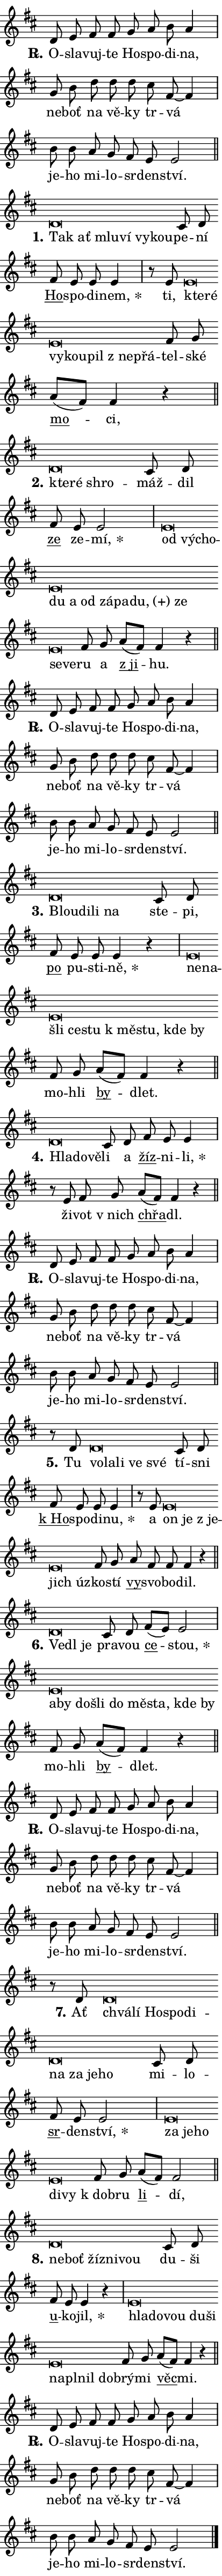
\version "2.24.0"
\header { tagline = "" }
\paper {
  indent = 0\cm
  top-margin = 0\cm
  right-margin = 0.13\cm % to fit lyric hyphens
  bottom-margin = 0\cm
  left-margin = 0\cm
  paper-width = 7\cm
  page-breaking = #ly:one-page-breaking
  system-system-spacing.basic-distance = #11
  score-system-spacing.basic-distance = #11
  ragged-last = ##f
}


%% Author: Thomas Morley
%% https://lists.gnu.org/archive/html/lilypond-user/2020-05/msg00002.html
#(define (line-position grob)
"Returns position of @var[grob} in current system:
   @code{'start}, if at first time-step
   @code{'end}, if at last time-step
   @code{'middle} otherwise
"
  (let* ((col (ly:item-get-column grob))
         (ln (ly:grob-object col 'left-neighbor))
         (rn (ly:grob-object col 'right-neighbor))
         (col-to-check-left (if (ly:grob? ln) ln col))
         (col-to-check-right (if (ly:grob? rn) rn col))
         (break-dir-left
           (and
             (ly:grob-property col-to-check-left 'non-musical #f)
             (ly:item-break-dir col-to-check-left)))
         (break-dir-right
           (and
             (ly:grob-property col-to-check-right 'non-musical #f)
             (ly:item-break-dir col-to-check-right))))
        (cond ((eqv? 1 break-dir-left) 'start)
              ((eqv? -1 break-dir-right) 'end)
              (else 'middle))))

#(define (tranparent-at-line-position vctor)
  (lambda (grob)
  "Relying on @code{line-position} select the relevant enry from @var{vctor}.
Used to determine transparency,"
    (case (line-position grob)
      ((end) (not (vector-ref vctor 0)))
      ((middle) (not (vector-ref vctor 1)))
      ((start) (not (vector-ref vctor 2))))))

noteHeadBreakVisibility =
#(define-music-function (break-visibility)(vector?)
"Makes @code{NoteHead}s transparent relying on @var{break-visibility}"
#{
  \override NoteHead.transparent =
    #(tranparent-at-line-position break-visibility)
#})

#(define delete-ledgers-for-transparent-note-heads
  (lambda (grob)
    "Reads whether a @code{NoteHead} is transparent.
If so this @code{NoteHead} is removed from @code{'note-heads} from
@var{grob}, which is supposed to be @code{LedgerLineSpanner}.
As a result ledgers are not printed for this @code{NoteHead}"
    (let* ((nhds-array (ly:grob-object grob 'note-heads))
           (nhds-list
             (if (ly:grob-array? nhds-array)
                 (ly:grob-array->list nhds-array)
                 '()))
           ;; Relies on the transparent-property being done before
           ;; Staff.LedgerLineSpanner.after-line-breaking is executed.
           ;; This is fragile ...
           (to-keep
             (remove
               (lambda (nhd)
                 (ly:grob-property nhd 'transparent #f))
               nhds-list)))
      ;; TODO find a better method to iterate over grob-arrays, similiar
      ;; to filter/remove etc for lists
      ;; For now rebuilt from scratch
      (set! (ly:grob-object grob 'note-heads)  '())
      (for-each
        (lambda (nhd)
          (ly:pointer-group-interface::add-grob grob 'note-heads nhd))
        to-keep))))

squashNotes = {
  \override NoteHead.X-extent = #'(-0.2 . 0.2)
  \override NoteHead.Y-extent = #'(-0.75 . 0)
  \override NoteHead.stencil =
    #(lambda (grob)
       (let ((pos (ly:grob-property grob 'staff-position)))
         (begin
           (if (< pos -7) (display "ERROR: Lower brevis then expected\n") (display "OK: Expected brevis position\n"))
           (if (<= pos -6) ly:text-interface::print ly:note-head::print))))
}
unSquashNotes = {
  \revert NoteHead.X-extent
  \revert NoteHead.Y-extent
  \revert NoteHead.stencil
}

hideNotes = \noteHeadBreakVisibility #begin-of-line-visible
unHideNotes = \noteHeadBreakVisibility #all-visible

% work-around for resetting accidentals
% https://lilypond.org/doc/v2.23/Documentation/notation/displaying-rhythms#unmetered-music
cadenzaMeasure = {
  \cadenzaOff
  \partial 1024 s1024
  \cadenzaOn
}

#(define-markup-command (accent layout props text) (markup?)
  "Underline accented syllable"
  (interpret-markup layout props
    #{\markup \override #'(offset . 4.3) \underline { #text }#}))

responsum = \markup \concat {
  "R" \hspace #-1.05 \path #0.1 #'((moveto 0 0.07) (lineto 0.9 0.8)) \hspace #0.05 "."
}

spaceSize = #0.6828661417322834 % exact space size for TeX Gyre Schola

\layout {
  \context {
    \Staff
    \remove "Time_signature_engraver"
    \override LedgerLineSpanner.after-line-breaking = #delete-ledgers-for-transparent-note-heads
  }
  \context {
    \Lyrics {
      \override LyricSpace.minimum-distance = \spaceSize
      \override LyricText.font-name = #"TeX Gyre Schola"
      \override LyricText.font-size = 1
      \override StanzaNumber.font-name = #"TeX Gyre Schola Bold"
      \override StanzaNumber.font-size = 1
    }
  }
  \context {
    \Score 
    \override NoteHead.text =
      #(lambda (grob) 
        (let ((pos (ly:grob-property grob 'staff-position)))
          #{\markup {
            \combine
              \halign #-0.55 \raise #(if (= pos -6) 0 0.5) \override #'(thickness . 2) \draw-line #'(3.2 . 0)
              \musicglyph "noteheads.sM1"
          }#}))
  }
}

% magnetic-lyrics.ily
%
%   written by
%     Jean Abou Samra <jean@abou-samra.fr>
%     Werner Lemberg <wl@gnu.org>
%
%   adapted by
%     Jiri Hon <jiri.hon@gmail.com>
%
% Version 2022-Apr-15

% https://www.mail-archive.com/lilypond-user@gnu.org/msg149350.html

#(define (Left_hyphen_pointer_engraver context)
   "Collect syllable-hyphen-syllable occurrences in lyrics and store
them in properties.  This engraver only looks to the left.  For
example, if the lyrics input is @code{foo -- bar}, it does the
following.

@itemize @bullet
@item
Set the @code{text} property of the @code{LyricHyphen} grob between
@q{foo} and @q{bar} to @code{foo}.

@item
Set the @code{left-hyphen} property of the @code{LyricText} grob with
text @q{foo} to the @code{LyricHyphen} grob between @q{foo} and
@q{bar}.
@end itemize

Use this auxiliary engraver in combination with the
@code{lyric-@/text::@/apply-@/magnetic-@/offset!} hook."
   (let ((hyphen #f)
         (text #f))
     (make-engraver
      (acknowledgers
       ((lyric-syllable-interface engraver grob source-engraver)
        (set! text grob)))
      (end-acknowledgers
       ((lyric-hyphen-interface engraver grob source-engraver)
        ;(when (not (grob::has-interface grob 'lyric-space-interface))
          (set! hyphen grob)));)
      ((stop-translation-timestep engraver)
       (when (and text hyphen)
         (ly:grob-set-object! text 'left-hyphen hyphen))
       (set! text #f)
       (set! hyphen #f)))))

#(define (lyric-text::apply-magnetic-offset! grob)
   "If the space between two syllables is less than the value in
property @code{LyricText@/.details@/.squash-threshold}, move the right
syllable to the left so that it gets concatenated with the left
syllable.

Use this function as a hook for
@code{LyricText@/.after-@/line-@/breaking} if the
@code{Left_@/hyphen_@/pointer_@/engraver} is active."
   (let ((hyphen (ly:grob-object grob 'left-hyphen #f)))
     (when hyphen
       (let ((left-text (ly:spanner-bound hyphen LEFT)))
         (when (grob::has-interface left-text 'lyric-syllable-interface)
           (let* ((common (ly:grob-common-refpoint grob left-text X))
                  (this-x-ext (ly:grob-extent grob common X))
                  (left-x-ext
                   (begin
                     ;; Trigger magnetism for left-text.
                     (ly:grob-property left-text 'after-line-breaking)
                     (ly:grob-extent left-text common X)))
                  ;; `delta` is the gap width between two syllables.
                  (delta (- (interval-start this-x-ext)
                            (interval-end left-x-ext)))
                  (details (ly:grob-property grob 'details))
                  (threshold (assoc-get 'squash-threshold details 0.2)))
             (when (< delta threshold)
               (let* (;; We have to manipulate the input text so that
                      ;; ligatures crossing syllable boundaries are not
                      ;; disabled.  For languages based on the Latin
                      ;; script this is essentially a beautification.
                      ;; However, for non-Western scripts it can be a
                      ;; necessity.
                      (lt (ly:grob-property left-text 'text))
                      (rt (ly:grob-property grob 'text))
                      (is-space (grob::has-interface hyphen 'lyric-space-interface))
                      (space (if is-space " " ""))
                      (extra-delta (if is-space spaceSize 0))
                      ;; Append new syllable.
                      (ltrt-space (if (and (string? lt) (string? rt))
                                (string-append lt space rt)
                                (make-concat-markup (list lt space rt))))
                      ;; Right-align `ltrt` to the right side.
                      (ltrt-space-markup (grob-interpret-markup
                               grob
                               (make-translate-markup
                                (cons (interval-length this-x-ext) 0)
                                (make-right-align-markup ltrt-space)))))
                 (begin
                   ;; Don't print `left-text`.
                   (ly:grob-set-property! left-text 'stencil #f)
                   ;; Set text and stencil (which holds all collected
                   ;; syllables so far) and shift it to the left.
                   (ly:grob-set-property! grob 'text ltrt-space)
                   (ly:grob-set-property! grob 'stencil ltrt-space-markup)
                   (ly:grob-translate-axis! grob (- (- delta extra-delta)) X))))))))))


#(define (lyric-hyphen::displace-bounds-first grob)
   ;; Make very sure this callback isn't triggered too early.
   (let ((left (ly:spanner-bound grob LEFT))
         (right (ly:spanner-bound grob RIGHT)))
     (ly:grob-property left 'after-line-breaking)
     (ly:grob-property right 'after-line-breaking)
     (ly:lyric-hyphen::print grob)))

squashThreshold = #0.4

\layout {
  \context {
    \Lyrics
    \consists #Left_hyphen_pointer_engraver
    \override LyricText.after-line-breaking =
      #lyric-text::apply-magnetic-offset!
    \override LyricHyphen.stencil = #lyric-hyphen::displace-bounds-first
    \override LyricText.details.squash-threshold = \squashThreshold
    \override LyricHyphen.minimum-distance = 0
    \override LyricHyphen.minimum-length = \squashThreshold
  }
}

squashText = \override LyricText.details.squash-threshold = 9999
unSquashText = \override LyricText.details.squash-threshold = \squashThreshold

leftText = \override LyricText.self-alignment-X = #LEFT
unLeftText = \revert LyricText.self-alignment-X

starOffset = #(lambda (grob) 
                (let ((x_offset (ly:self-alignment-interface::aligned-on-x-parent grob)))
                  (if (= x_offset 0) 0 (+ x_offset 1.2))))

star = #(define-music-function (syllable)(string?)
"Append star separator at the end of a syllable"
#{
  \once \override LyricText.X-offset = #starOffset
  \lyricmode { \markup {
    #syllable
    \override #'((font-name . "TeX Gyre Schola Bold")) \hspace #0.2 \lower #0.65 \larger "*"
  } }
#})

starAccent = #(define-music-function (syllable)(string?)
"Append star separator at the end of a syllable and make accent"
#{
  \once \override LyricText.X-offset = #starOffset
  \lyricmode { \markup {
    \accent #syllable
    \override #'((font-name . "TeX Gyre Schola Bold")) \hspace #0.2 \lower #0.65 \larger "*"
  } }
#})

breath = #(define-music-function (syllable)(string?)
"Append breathing indicator at the end of a syllable"
#{
  \lyricmode { \markup { #syllable "+" } }
#})

optionalBreath = #(define-music-function (syllable)(string?)
"Append optional breathing indicator at the end of a syllable"
#{
  \lyricmode { \markup { #syllable "(+)" } }
#})


\score {
    <<
        \new Voice = "melody" { \cadenzaOn \key d \major \relative { d'8 e fis fis g a b a4 \cadenzaMeasure \bar "|" g8 b d d d \bar "" cis fis,~ fis4 \cadenzaMeasure \bar "|" b8 b a g fis e e2 \cadenzaMeasure \bar "||" \break } }
        \new Lyrics \lyricsto "melody" { \lyricmode { \set stanza = \responsum
O -- sla -- vuj -- te Ho -- spo -- di -- na, ne -- boť na vě -- ky tr -- vá je -- ho mi -- lo -- sr -- den -- ství. } }
    >>
    \layout {}
}

\score {
    <<
        \new Voice = "melody" { \cadenzaOn \key d \major \relative { \squashNotes d'\breve*1/16 \hideNotes \breve*1/16 \bar "" \breve*1/16 \bar "" \breve*1/16 \bar "" \breve*1/16 \breve*1/16 \bar "" \unHideNotes \unSquashNotes cis8 d \bar "" fis e e e4 \cadenzaMeasure \bar "|" r8 e8 \squashNotes e\breve*1/16 \hideNotes \breve*1/16 \bar "" \breve*1/16 \bar "" \breve*1/16 \bar "" \breve*1/16 \bar "" \breve*1/16 \breve*1/16 \bar "" \unHideNotes \unSquashNotes fis8 g \bar "" a[( fis)] fis4 r \cadenzaMeasure \bar "||" \break } }
        \new Lyrics \lyricsto "melody" { \lyricmode { \set stanza = "1."
\leftText Tak \squashText ať mlu -- ví vy -- kou -- \unLeftText \unSquashText pe -- ní \markup \accent Ho -- spo -- di -- \star nem, ti, \leftText kte -- \squashText ré vy -- kou -- pil "z ne" -- přá -- \unLeftText \unSquashText tel -- ské \markup \accent mo -- ci, } }
    >>
    \layout {}
}

\score {
    <<
        \new Voice = "melody" { \cadenzaOn \key d \major \relative { \squashNotes d'\breve*1/16 \hideNotes \breve*1/16 \breve*1/16 \bar "" \unHideNotes \unSquashNotes cis8 d \bar "" fis e e2 \cadenzaMeasure \bar "|" \squashNotes e\breve*1/16 \hideNotes \breve*1/16 \bar "" \breve*1/16 \bar "" \breve*1/16 \bar "" \breve*1/16 \bar "" \breve*1/16 \bar "" \breve*1/16 \bar "" \breve*1/16 \bar "" \breve*1/16 \bar "" \breve*1/16 \bar "" \breve*1/16 \breve*1/16 \bar "" \unHideNotes \unSquashNotes fis8 g \bar "" a[( fis)] fis4 r \cadenzaMeasure \bar "||" \break } }
        \new Lyrics \lyricsto "melody" { \lyricmode { \set stanza = "2."
\leftText kte -- \squashText ré shro -- \unLeftText \unSquashText máž -- dil \markup \accent ze ze -- \star mí, \leftText od \squashText vý -- cho -- du a od zá -- pa -- \optionalBreath du, ze se -- ve -- \unLeftText \unSquashText ru a \markup \accent "z ji" -- hu. } }
    >>
    \layout {}
}

\score {
    <<
        \new Voice = "melody" { \cadenzaOn \key d \major \relative { d'8 e fis fis g a b a4 \cadenzaMeasure \bar "|" g8 b d d d \bar "" cis fis,~ fis4 \cadenzaMeasure \bar "|" b8 b a g fis e e2 \cadenzaMeasure \bar "||" \break } }
        \new Lyrics \lyricsto "melody" { \lyricmode { \set stanza = \responsum
O -- sla -- vuj -- te Ho -- spo -- di -- na, ne -- boť na vě -- ky tr -- vá je -- ho mi -- lo -- sr -- den -- ství. } }
    >>
    \layout {}
}

\score {
    <<
        \new Voice = "melody" { \cadenzaOn \key d \major \relative { \squashNotes d'\breve*1/16 \hideNotes \breve*1/16 \bar "" \breve*1/16 \breve*1/16 \bar "" \unHideNotes \unSquashNotes cis8 d \bar "" fis e e e4 r \cadenzaMeasure \bar "|" \squashNotes e\breve*1/16 \hideNotes \breve*1/16 \bar "" \breve*1/16 \bar "" \breve*1/16 \bar "" \breve*1/16 \bar "" \breve*1/16 \bar "" \breve*1/16 \bar "" \breve*1/16 \breve*1/16 \bar "" \unHideNotes \unSquashNotes fis8 g \bar "" a[( fis)] fis4 r \cadenzaMeasure \bar "||" \break } }
        \new Lyrics \lyricsto "melody" { \lyricmode { \set stanza = "3."
\leftText Blou -- \squashText di -- li na \unLeftText \unSquashText ste -- pi, \markup \accent po pu -- sti -- \star ně, \leftText ne -- \squashText na -- šli ce -- stu "k mě" -- stu, kde by \unLeftText \unSquashText mo -- hli \markup \accent by -- dlet. } }
    >>
    \layout {}
}

\score {
    <<
        \new Voice = "melody" { \cadenzaOn \key d \major \relative { \squashNotes d'\breve*1/16 \hideNotes \breve*1/16 \breve*1/16 \bar "" \unHideNotes \unSquashNotes cis8 d \bar "" fis e e4 \cadenzaMeasure \bar "|" r8 e fis8 g \bar "" a[( fis)] fis4 r \cadenzaMeasure \bar "||" \break } }
        \new Lyrics \lyricsto "melody" { \lyricmode { \set stanza = "4."
\leftText Hla -- \squashText do -- vě -- \unLeftText \unSquashText li a \markup \accent žíz -- ni -- \star li, ži -- vot "v nich" \markup \accent chřa -- dl. } }
    >>
    \layout {}
}

\score {
    <<
        \new Voice = "melody" { \cadenzaOn \key d \major \relative { d'8 e fis fis g a b a4 \cadenzaMeasure \bar "|" g8 b d d d \bar "" cis fis,~ fis4 \cadenzaMeasure \bar "|" b8 b a g fis e e2 \cadenzaMeasure \bar "||" \break } }
        \new Lyrics \lyricsto "melody" { \lyricmode { \set stanza = \responsum
O -- sla -- vuj -- te Ho -- spo -- di -- na, ne -- boť na vě -- ky tr -- vá je -- ho mi -- lo -- sr -- den -- ství. } }
    >>
    \layout {}
}

\score {
    <<
        \new Voice = "melody" { \cadenzaOn \key d \major \relative { r8 d'8 \squashNotes d\breve*1/16 \hideNotes \breve*1/16 \bar "" \breve*1/16 \bar "" \breve*1/16 \breve*1/16 \bar "" \unHideNotes \unSquashNotes cis8 d \bar "" fis e e e4 \cadenzaMeasure \bar "|" r8 e8 \squashNotes e\breve*1/16 \hideNotes \breve*1/16 \bar "" \breve*1/16 \bar "" \breve*1/16 \breve*1/16 \bar "" \unHideNotes \unSquashNotes fis8 g \bar "" a fis fis fis4 r \cadenzaMeasure \bar "||" \break } }
        \new Lyrics \lyricsto "melody" { \lyricmode { \set stanza = "5."
Tu \leftText vo -- \squashText la -- li ve své \unLeftText \unSquashText tí -- sni \markup \accent "k Ho" -- spo -- di -- \star nu, a \leftText on \squashText je "z je" -- jich úz -- \unLeftText \unSquashText ko -- stí \markup \accent vy -- svo -- bo -- dil. } }
    >>
    \layout {}
}

\score {
    <<
        \new Voice = "melody" { \cadenzaOn \key d \major \relative { \squashNotes d'\breve*1/16 \hideNotes \breve*1/16 \breve*1/16 \bar "" \unHideNotes \unSquashNotes cis8 d \bar "" fis[( e)] e2 \cadenzaMeasure \bar "|" \squashNotes e\breve*1/16 \hideNotes \breve*1/16 \bar "" \breve*1/16 \bar "" \breve*1/16 \bar "" \breve*1/16 \bar "" \breve*1/16 \bar "" \breve*1/16 \bar "" \breve*1/16 \breve*1/16 \bar "" \unHideNotes \unSquashNotes fis8 g \bar "" a[( fis)] fis4 r \cadenzaMeasure \bar "||" \break } }
        \new Lyrics \lyricsto "melody" { \lyricmode { \set stanza = "6."
\leftText Ve -- \squashText dl je \unLeftText \unSquashText pra -- vou \markup \accent ce -- \star stou, \leftText a -- \squashText by do -- šli do mě -- sta, kde by \unLeftText \unSquashText mo -- hli \markup \accent by -- dlet. } }
    >>
    \layout {}
}

\score {
    <<
        \new Voice = "melody" { \cadenzaOn \key d \major \relative { d'8 e fis fis g a b a4 \cadenzaMeasure \bar "|" g8 b d d d \bar "" cis fis,~ fis4 \cadenzaMeasure \bar "|" b8 b a g fis e e2 \cadenzaMeasure \bar "||" \break } }
        \new Lyrics \lyricsto "melody" { \lyricmode { \set stanza = \responsum
O -- sla -- vuj -- te Ho -- spo -- di -- na, ne -- boť na vě -- ky tr -- vá je -- ho mi -- lo -- sr -- den -- ství. } }
    >>
    \layout {}
}

\score {
    <<
        \new Voice = "melody" { \cadenzaOn \key d \major \relative { r8 d'8 \squashNotes d\breve*1/16 \hideNotes \breve*1/16 \bar "" \breve*1/16 \bar "" \breve*1/16 \bar "" \breve*1/16 \bar "" \breve*1/16 \bar "" \breve*1/16 \bar "" \breve*1/16 \breve*1/16 \bar "" \unHideNotes \unSquashNotes cis8 d \bar "" fis e e2 \cadenzaMeasure \bar "|" \squashNotes e\breve*1/16 \hideNotes \breve*1/16 \bar "" \breve*1/16 \bar "" \breve*1/16 \breve*1/16 \bar "" \unHideNotes \unSquashNotes fis8 g \bar "" a[( fis)] fis2 \cadenzaMeasure \bar "||" \break } }
        \new Lyrics \lyricsto "melody" { \lyricmode { \set stanza = "7."
Ať \leftText chvá -- \squashText lí Ho -- spo -- di -- na za je -- ho \unLeftText \unSquashText mi -- lo -- \markup \accent sr -- den -- \star ství, \leftText za \squashText je -- ho di -- vy \unLeftText \unSquashText "k dob" -- ru \markup \accent li -- dí, } }
    >>
    \layout {}
}

\score {
    <<
        \new Voice = "melody" { \cadenzaOn \key d \major \relative { \squashNotes d'\breve*1/16 \hideNotes \breve*1/16 \bar "" \breve*1/16 \bar "" \breve*1/16 \breve*1/16 \bar "" \unHideNotes \unSquashNotes cis8 d \bar "" fis e e4 r \cadenzaMeasure \bar "|" \squashNotes e\breve*1/16 \hideNotes \breve*1/16 \bar "" \breve*1/16 \bar "" \breve*1/16 \bar "" \breve*1/16 \bar "" \breve*1/16 \bar "" \breve*1/16 \bar "" \breve*1/16 \breve*1/16 \bar "" \unHideNotes \unSquashNotes fis8 g \bar "" a[( fis)] fis4 r \cadenzaMeasure \bar "||" \break } }
        \new Lyrics \lyricsto "melody" { \lyricmode { \set stanza = "8."
\leftText ne -- \squashText boť žíz -- ni -- vou \unLeftText \unSquashText du -- ši \markup \accent u -- ko -- \star jil, \leftText hla -- \squashText do -- vou du -- ši na -- pl -- nil do -- \unLeftText \unSquashText brý -- mi \markup \accent věc -- mi. } }
    >>
    \layout {}
}

\score {
    <<
        \new Voice = "melody" { \cadenzaOn \key d \major \relative { d'8 e fis fis g a b a4 \cadenzaMeasure \bar "|" g8 b d d d \bar "" cis fis,~ fis4 \cadenzaMeasure \bar "|" b8 b a g fis e e2 \cadenzaMeasure \bar "||" \break } \bar "|." }
        \new Lyrics \lyricsto "melody" { \lyricmode { \set stanza = \responsum
O -- sla -- vuj -- te Ho -- spo -- di -- na, ne -- boť na vě -- ky tr -- vá je -- ho mi -- lo -- sr -- den -- ství. } }
    >>
    \layout {}
}
